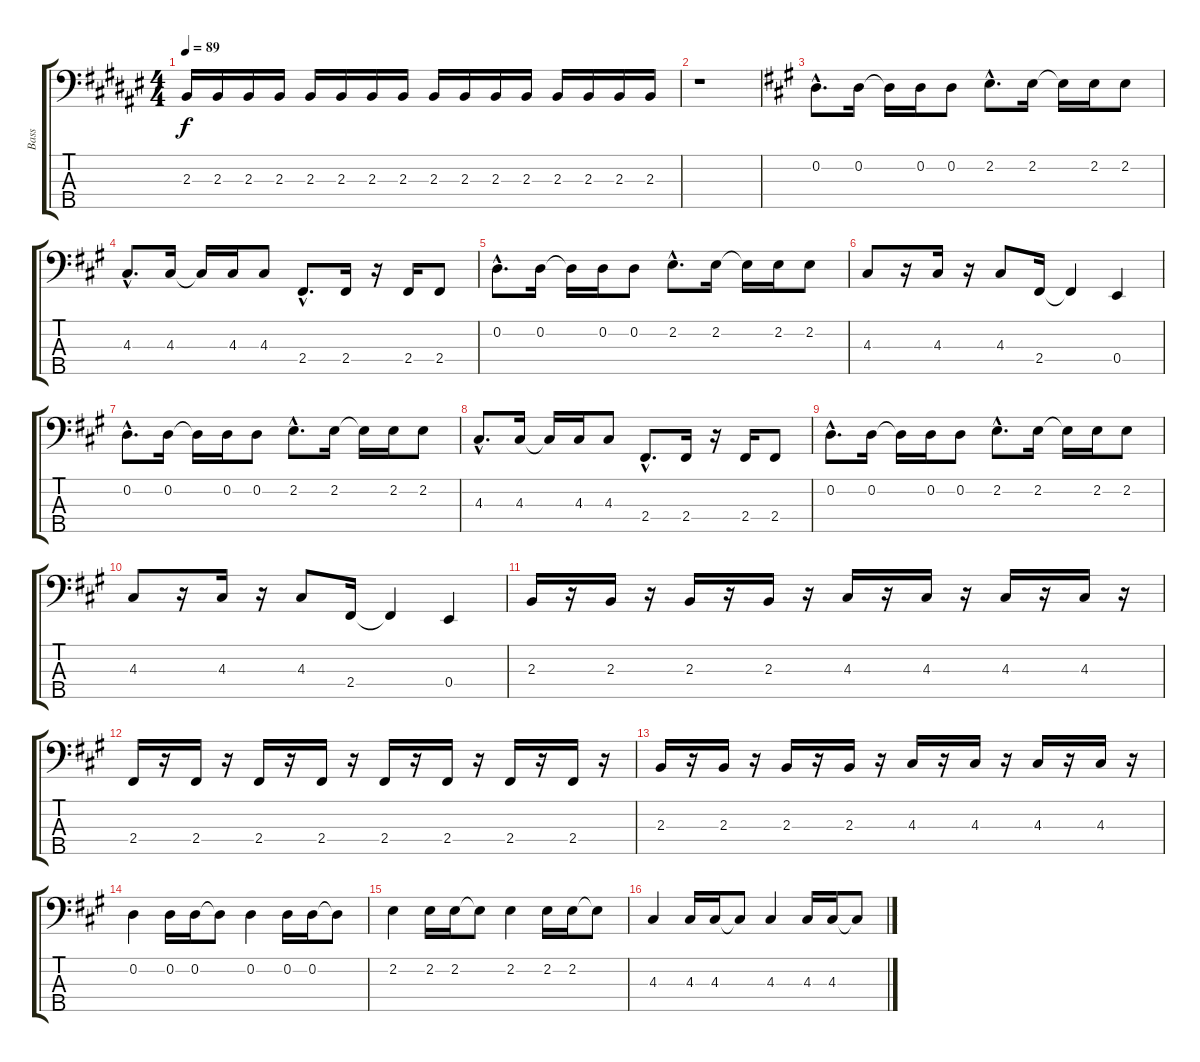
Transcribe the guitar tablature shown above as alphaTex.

\track ("Bass" "Bass") {instrument electricbassfinger}
\staff {score tabs}
\tuning (G2 D2 A1 E1 B0) {hide}
\ts (4 4)
\tempo 89
\clef f4
\ks f#
2.3.16{dy f} 2.3.16 2.3.16 2.3.16 2.3.16 2.3.16 2.3.16 2.3.16 2.3.16 2.3.16 2.3.16 2.3.16 2.3.16 2.3.16 2.3.16 2.3.16 |
r.1 |
\ks f#minor
0.2{hac}.8{d} 0.2.16 0.2{t}.16 0.2.16 0.2.8 2.2{hac}.8{d} 2.2.16 2.2{t}.16 2.2.16 2.2.8 |
4.3{hac}.8{d} 4.3.16 4.3{t}.16 4.3.16 4.3.8 2.4{hac}.8{d} 2.4.16 r.16 2.4.16 2.4.8 |
0.2{hac}.8{d} 0.2.16 0.2{t}.16 0.2.16 0.2.8 2.2{hac}.8{d} 2.2.16 2.2{t}.16 2.2.16 2.2.8 |
4.3.8 r.16 4.3.16 r.16 4.3.8 2.4.16 2.4{t}.4 0.4.4 |
0.2{hac}.8{d} 0.2.16 0.2{t}.16 0.2.16 0.2.8 2.2{hac}.8{d} 2.2.16 2.2{t}.16 2.2.16 2.2.8 |
4.3{hac}.8{d} 4.3.16 4.3{t}.16 4.3.16 4.3.8 2.4{hac}.8{d} 2.4.16 r.16 2.4.16 2.4.8 |
0.2{hac}.8{d} 0.2.16 0.2{t}.16 0.2.16 0.2.8 2.2{hac}.8{d} 2.2.16 2.2{t}.16 2.2.16 2.2.8 |
4.3.8 r.16 4.3.16 r.16 4.3.8 2.4.16 2.4{t}.4 0.4.4 |
2.3.16 r.16 2.3.16 r.16 2.3.16 r.16 2.3.16 r.16 4.3.16 r.16 4.3.16 r.16 4.3.16 r.16 4.3.16 r.16 |
2.4.16 r.16 2.4.16 r.16 2.4.16 r.16 2.4.16 r.16 2.4.16 r.16 2.4.16 r.16 2.4.16 r.16 2.4.16 r.16 |
2.3.16 r.16 2.3.16 r.16 2.3.16 r.16 2.3.16 r.16 4.3.16 r.16 4.3.16 r.16 4.3.16 r.16 4.3.16 r.16 |
0.2.4 0.2.16 0.2.16 0.2{t}.8 0.2.4 0.2.16 0.2.16 0.2{t}.8 |
2.2.4 2.2.16 2.2.16 2.2{t}.8 2.2.4 2.2.16 2.2.16 2.2{t}.8 |
4.3.4 4.3.16 4.3.16 4.3{t}.8 4.3.4 4.3.16 4.3.16 4.3{t}.8
